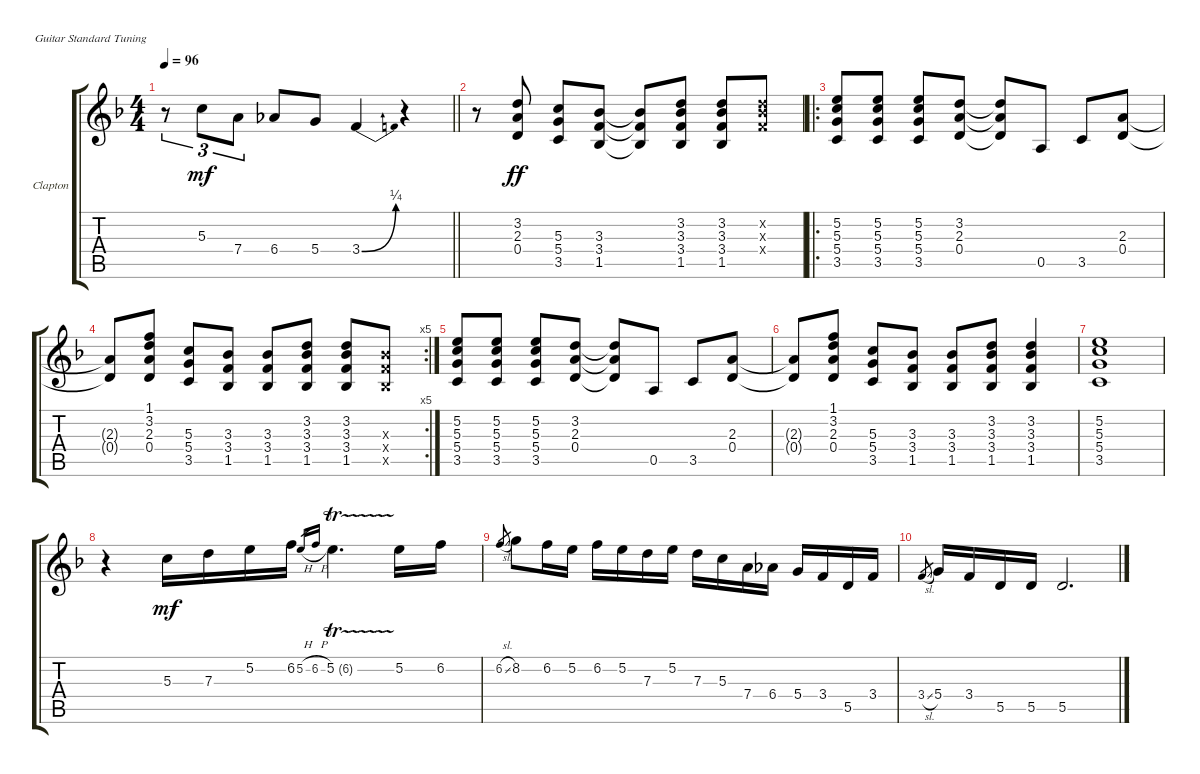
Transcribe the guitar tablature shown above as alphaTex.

\bracketExtendMode groupsimilarinstruments
\firstSystemTrackNameOrientation horizontal
\otherSystemsTrackNameOrientation horizontal
\track ("Clapton" "Clapton") {instrument acousticguitarsteel}
\staff {score tabs}
\tuning (E4 B3 G3 D3 A2 E2)
\ts (4 4)
\tempo 96
\clef g2
\barLineRight lightlight
\ks f
r.8{tu (3 2) dy mf} 5.3.8{tu (3 2)} 7.4.8{tu (3 2)} 6.4.8 5.4.8 3.4{be (bend 0 0 15 1)}.4 r.4 |
r.8 (3.2 2.3 0.4).8{dy ff} (5.3 5.4 3.5).8 (3.3 3.4 1.5).8 (3.3{t} 3.4{t} 1.5{t}).8 (3.2 3.3 3.4 1.5).8 (3.2 3.3 3.4 1.5).8 (3.2{x} 3.3{x} 3.4{x}).8 |
\ro
(5.2 5.3 5.4 3.5).8 (5.2 5.3 5.4 3.5).8 (5.2 5.3 5.4 3.5).8 (3.2 2.3 0.4).8 (3.2{t} 2.3{t} 0.4{t}).8 0.5.8 3.5.8 (2.3 0.4).8 |
\rc 5
(2.3{t} 0.4{t}).8 (1.1 3.2 2.3 0.4).8 (5.3 5.4 3.5).8 (3.3 3.4 1.5).8 (3.3 3.4 1.5).8 (3.2 3.3 3.4 1.5).8 (3.2 3.3 3.4 1.5).8 (3.3{x} 3.4{x} 1.5{x}).8 |
(5.2 5.3 5.4 3.5).8 (5.2 5.3 5.4 3.5).8 (5.2 5.3 5.4 3.5).8 (3.2 2.3 0.4).8 (3.2{t} 2.3{t} 0.4{t}).8 0.5.8 3.5.8 (2.3 0.4).8 |
(2.3{t} 0.4{t}).8 (1.1 3.2 2.3 0.4).8 (5.3 5.4 3.5).8 (3.3 3.4 1.5).8 (3.3 3.4 1.5).8 (3.2 3.3 3.4 1.5).8 (3.2 3.3 3.4 1.5).4 |
(5.2 5.3 5.4 3.5).1 |
r.4 5.3.16{dy mf} 7.3.16 5.2.16 6.2.16 5.2{h}.16{gr} 6.2{h}.16{gr} 5.2{tr (6 16)}.4{d} 5.2.16 6.2.16 |
6.2{sl}.8{gr} 8.2.8 6.2.16 5.2.16 6.2.16 5.2.16 7.3.16 5.2.16 7.3.16 5.3.16 7.4.16 6.4.16 5.4.16 3.4.16 5.5.16 3.4.16 |
3.4{sl}.8{gr} 5.4.16 3.4.16 5.5.16 5.5.16 5.5.2{d}
